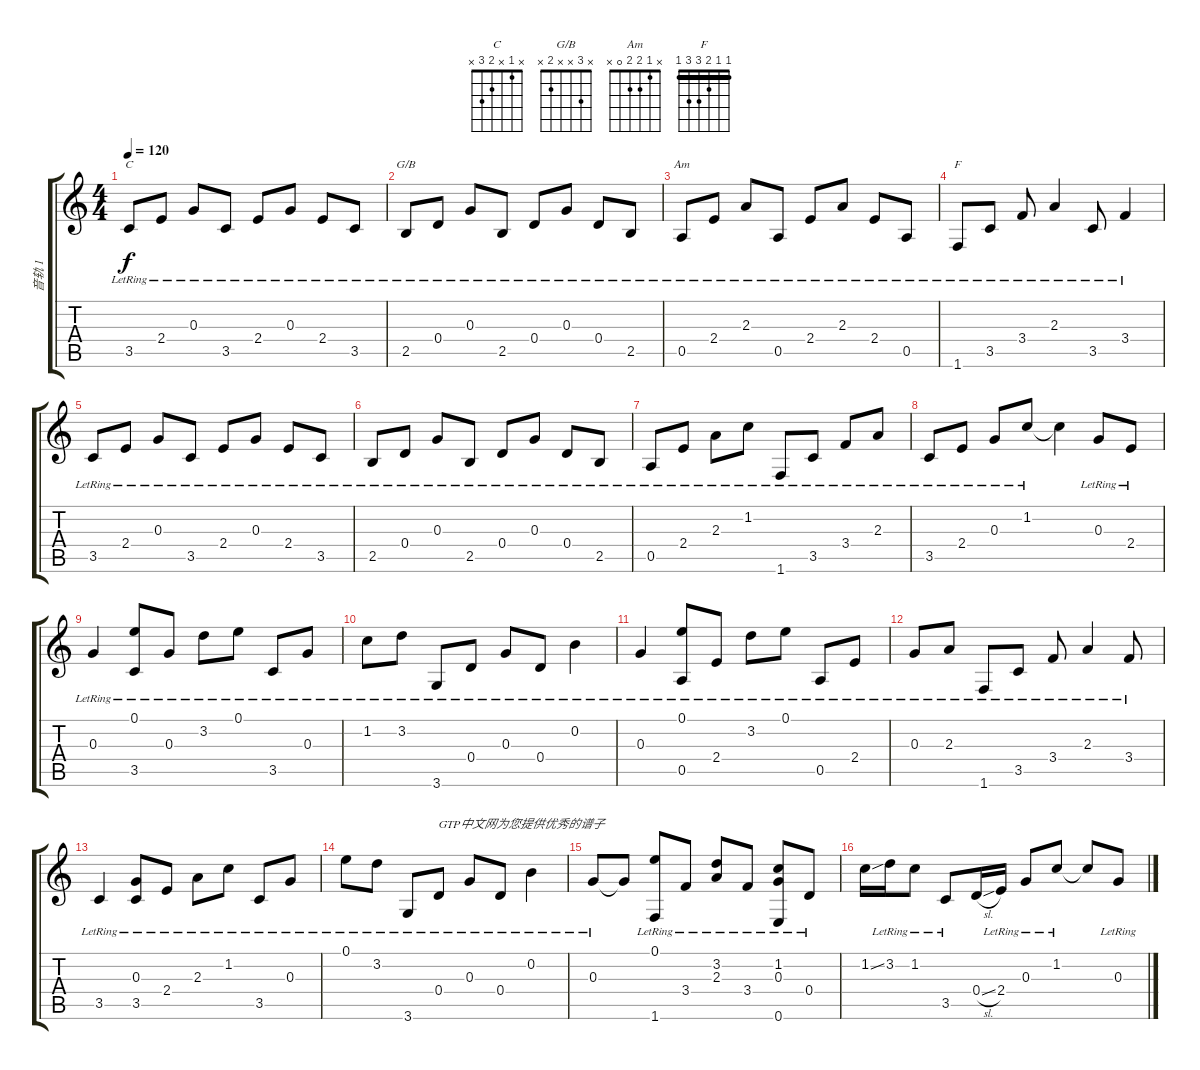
\track ("音轨 1" "音轨 1") {instrument acousticguitarsteel}
\staff {score tabs}
\tuning (E4 B3 G3 D3 A2 E2) {hide}
\chord ("C" x 1 x 2 3 x)
\chord ("G/B" x 3 x x 2 x)
\chord ("Am" x 1 2 2 0 x)
\chord ("F" 1 1 2 3 3 1) {barre 1}
\ts (4 4)
\tempo 120
\clef g2
\ks c
3.5{lr}.8{ch "C" dy f instrument acousticguitarsteel} 2.4{lr}.8 0.3{lr}.8 3.5{lr}.8 2.4{lr}.8 0.3{lr}.8 2.4{lr}.8 3.5{lr}.8 |
2.5{lr}.8{ch "G/B"} 0.4{lr}.8 0.3{lr}.8 2.5{lr}.8 0.4{lr}.8 0.3{lr}.8 0.4{lr}.8 2.5{lr}.8 |
0.5{lr}.8{ch "Am"} 2.4{lr}.8 2.3{lr}.8 0.5{lr}.8 2.4{lr}.8 2.3{lr}.8 2.4{lr}.8 0.5{lr}.8 |
1.6{lr}.8{ch "F"} 3.5{lr}.8 3.4{lr}.8 2.3{lr}.4 3.5{lr}.8 3.4{lr}.4 |
3.5{lr}.8 2.4{lr}.8 0.3{lr}.8 3.5{lr}.8 2.4{lr}.8 0.3{lr}.8 2.4{lr}.8 3.5{lr}.8 |
2.5{lr}.8 0.4{lr}.8 0.3{lr}.8 2.5{lr}.8 0.4{lr}.8 0.3{lr}.8 0.4{lr}.8 2.5{lr}.8 |
0.5{lr}.8 2.4{lr}.8 2.3{lr}.8 1.2{lr}.8 1.6{lr}.8 3.5{lr}.8 3.4{lr}.8 2.3{lr}.8 |
3.5{lr}.8 2.4{lr}.8 0.3{lr}.8 1.2{lr}.8 1.2{t}.4 0.3{lr}.8 2.4{lr}.8 |
0.3{lr}.4 (0.1{lr} 3.5{lr}).8 0.3{lr}.8 3.2{lr}.8 0.1{lr}.8 3.5{lr}.8 0.3{lr}.8 |
1.2{lr}.8 3.2{lr}.8 3.6{lr}.8 0.4{lr}.8 0.3{lr}.8 0.4{lr}.8 0.2{lr}.4 |
0.3{lr}.4 (0.1{lr} 0.5{lr}).8 2.4{lr}.8 3.2{lr}.8 0.1{lr}.8 0.5{lr}.8 2.4{lr}.8 |
0.3{lr}.8 2.3{lr}.8 1.6{lr}.8 3.5{lr}.8 3.4{lr}.8 2.3{lr}.4 3.4{lr}.8 |
3.5{lr}.4 (0.3{lr} 3.5{lr}).8 2.4{lr}.8 2.3{lr}.8 1.2{lr}.8 3.5{lr}.8 0.3{lr}.8 |
0.1{lr}.8 3.2{lr}.8 3.6{lr}.8 0.4{lr}.8{txt "GTP中文网为您提供优秀的谱子"} 0.3{lr}.8 0.4{lr}.8 0.2{lr}.4 |
0.3{lr}.8 0.3{t}.8 (0.1{lr} 1.6{lr}).8 3.4{lr}.8 (3.2{lr} 2.3{lr}).8 3.4{lr}.8 (1.2{lr} 0.3{lr} 0.6{lr}).8 0.4{lr}.8 |
1.2{ss}.16 3.2{lr}.16 1.2{lr}.8 3.5{lr}.8 0.4{sl}.16 2.4{lr}.16 0.3{lr}.8 1.2{lr}.8 1.2{t}.8 0.3{lr}.8
